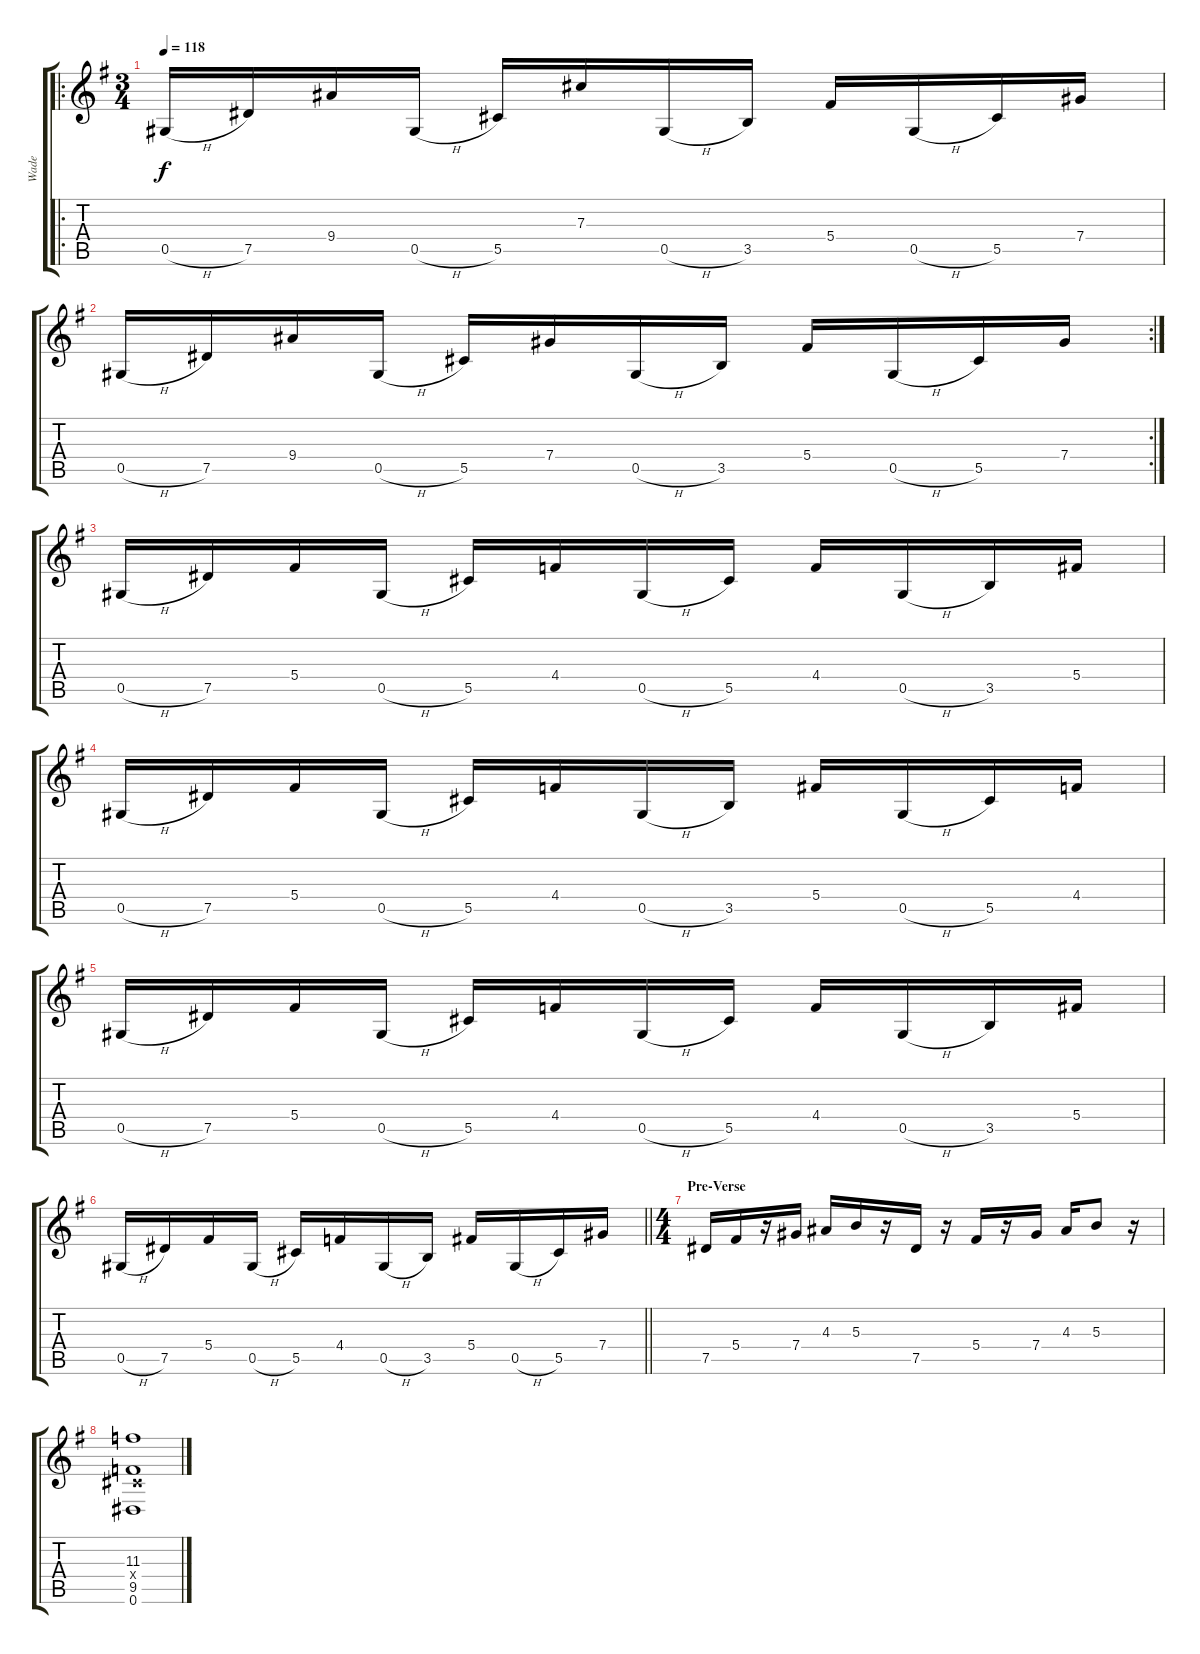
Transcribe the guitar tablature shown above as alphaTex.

\track ("Wade" "Wade") {instrument distortionguitar}
\staff {score tabs}
\tuning (Eb4 Bb3 Gb3 Db3 Ab2 Eb2) {hide}
\ro
\ts (3 4)
\tempo 118
\clef g2
\ks g
0.5{h}.16{dy f instrument distortionguitar} 7.5.16 9.4.16 0.5{h}.16 5.5.16 7.3.16 0.5{h}.16 3.5.16 5.4.16 0.5{h}.16 5.5.16 7.4.16 |
\rc 2
0.5{h}.16 7.5.16 9.4.16 0.5{h}.16 5.5.16 7.4.16 0.5{h}.16 3.5.16 5.4.16 0.5{h}.16 5.5.16 7.4.16 |
0.5{h}.16 7.5.16 5.4.16 0.5{h}.16 5.5.16 4.4.16 0.5{h}.16 5.5.16 4.4.16 0.5{h}.16 3.5.16 5.4.16 |
0.5{h}.16 7.5.16 5.4.16 0.5{h}.16 5.5.16 4.4.16 0.5{h}.16 3.5.16 5.4.16 0.5{h}.16 5.5.16 4.4.16 |
0.5{h}.16 7.5.16 5.4.16 0.5{h}.16 5.5.16 4.4.16 0.5{h}.16 5.5.16 4.4.16 0.5{h}.16 3.5.16 5.4.16 |
\barLineRight lightlight
0.5{h}.16 7.5.16 5.4.16 0.5{h}.16 5.5.16 4.4.16 0.5{h}.16 3.5.16 5.4.16 0.5{h}.16 5.5.16 7.4.16 |
\ts (4 4)
\section ("" "Pre-Verse")
7.5.16 5.4.16 r.16 7.4.16 4.3.16 5.3.16 r.16 7.5.16 r.16 5.4.16 r.16 7.4.16 4.3.16 5.3.8 r.16 |
(11.3 0.4{x} 9.5 0.6).1
